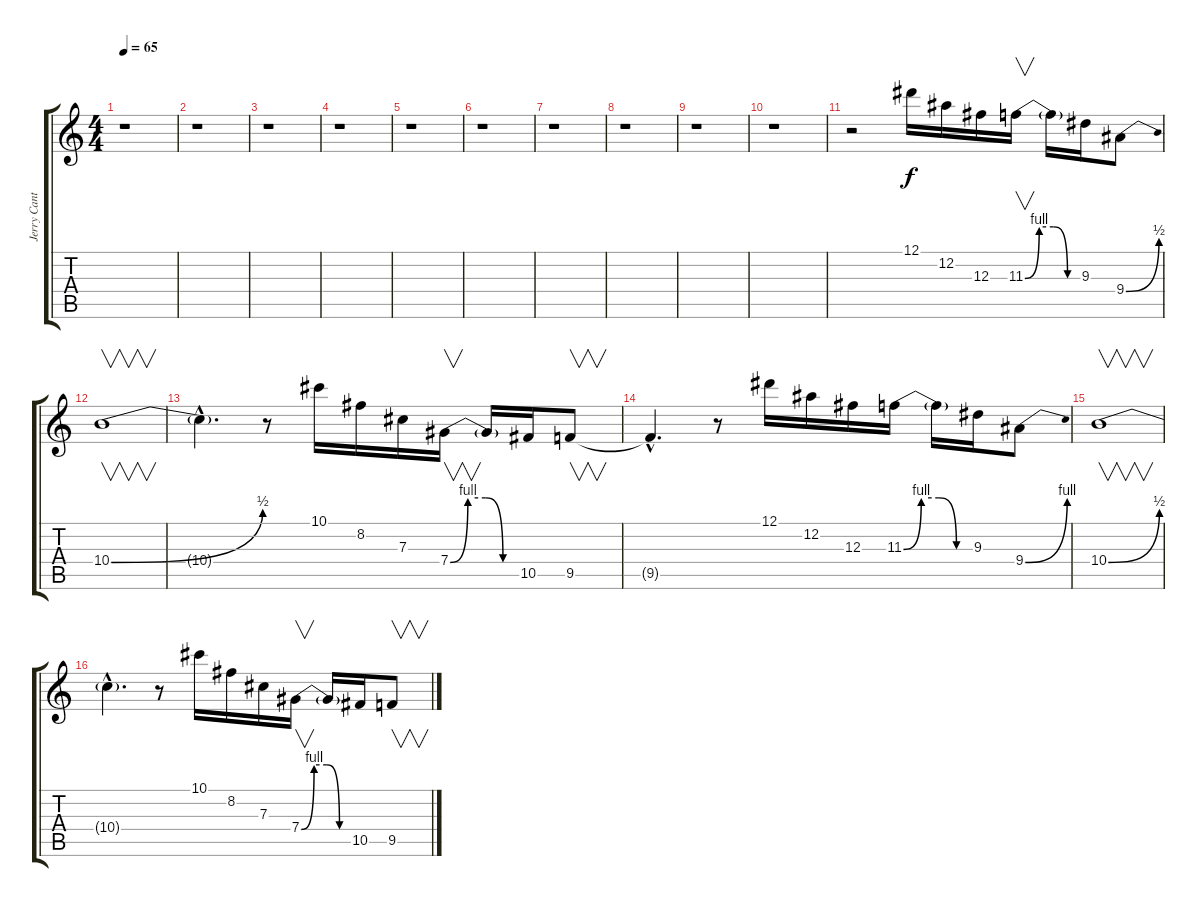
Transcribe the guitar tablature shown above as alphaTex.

\track ("Jerry Cantrell (Guitar Lead)" "Jerry Cant") {instrument overdrivenguitar}
\staff {score tabs}
\tuning (Eb4 Bb3 Gb3 Db3 Ab2 Eb2) {hide}
\ts (4 4)
\tempo 65
\clef g2
\ks c
r.1{dy f} |
r.1 |
r.1 |
r.1 |
r.1 |
r.1 |
r.1 |
r.1 |
r.1 |
r.1 |
r.2 12.1.16 12.2.16 12.3.16 11.3{be (custom 0 0 15 4 30 4 45 0 60 0)}.16{v} 11.3{t}.16 9.3.16 9.4{be (bend 0 0 60 2)}.8 |
10.4{be (bend 0 0 60 2)}.1{v} |
10.4{hac t}.4{d} r.8 10.1.16 8.2.16 7.3.16 7.4{be (custom 0 0 15 4 30 4 45 0 60 0)}.16{v} 7.4{t}.16 10.5.16 9.5.8{v} |
9.5{hac t}.4{d} r.8 12.1.16 12.2.16 12.3.16 11.3{be (custom 0 0 15 4 30 4 45 0 60 0)}.16 11.3{t}.16 9.3.16 9.4{be (bend 0 0 60 4)}.8 |
10.4{be (bend 0 0 60 2)}.1{v} |
10.4{hac t}.4{d} r.8 10.1.16 8.2.16 7.3.16 7.4{be (custom 0 0 15 4 30 4 45 0 60 0)}.16{v} 7.4{t}.16 10.5.16 9.5.8{v}
